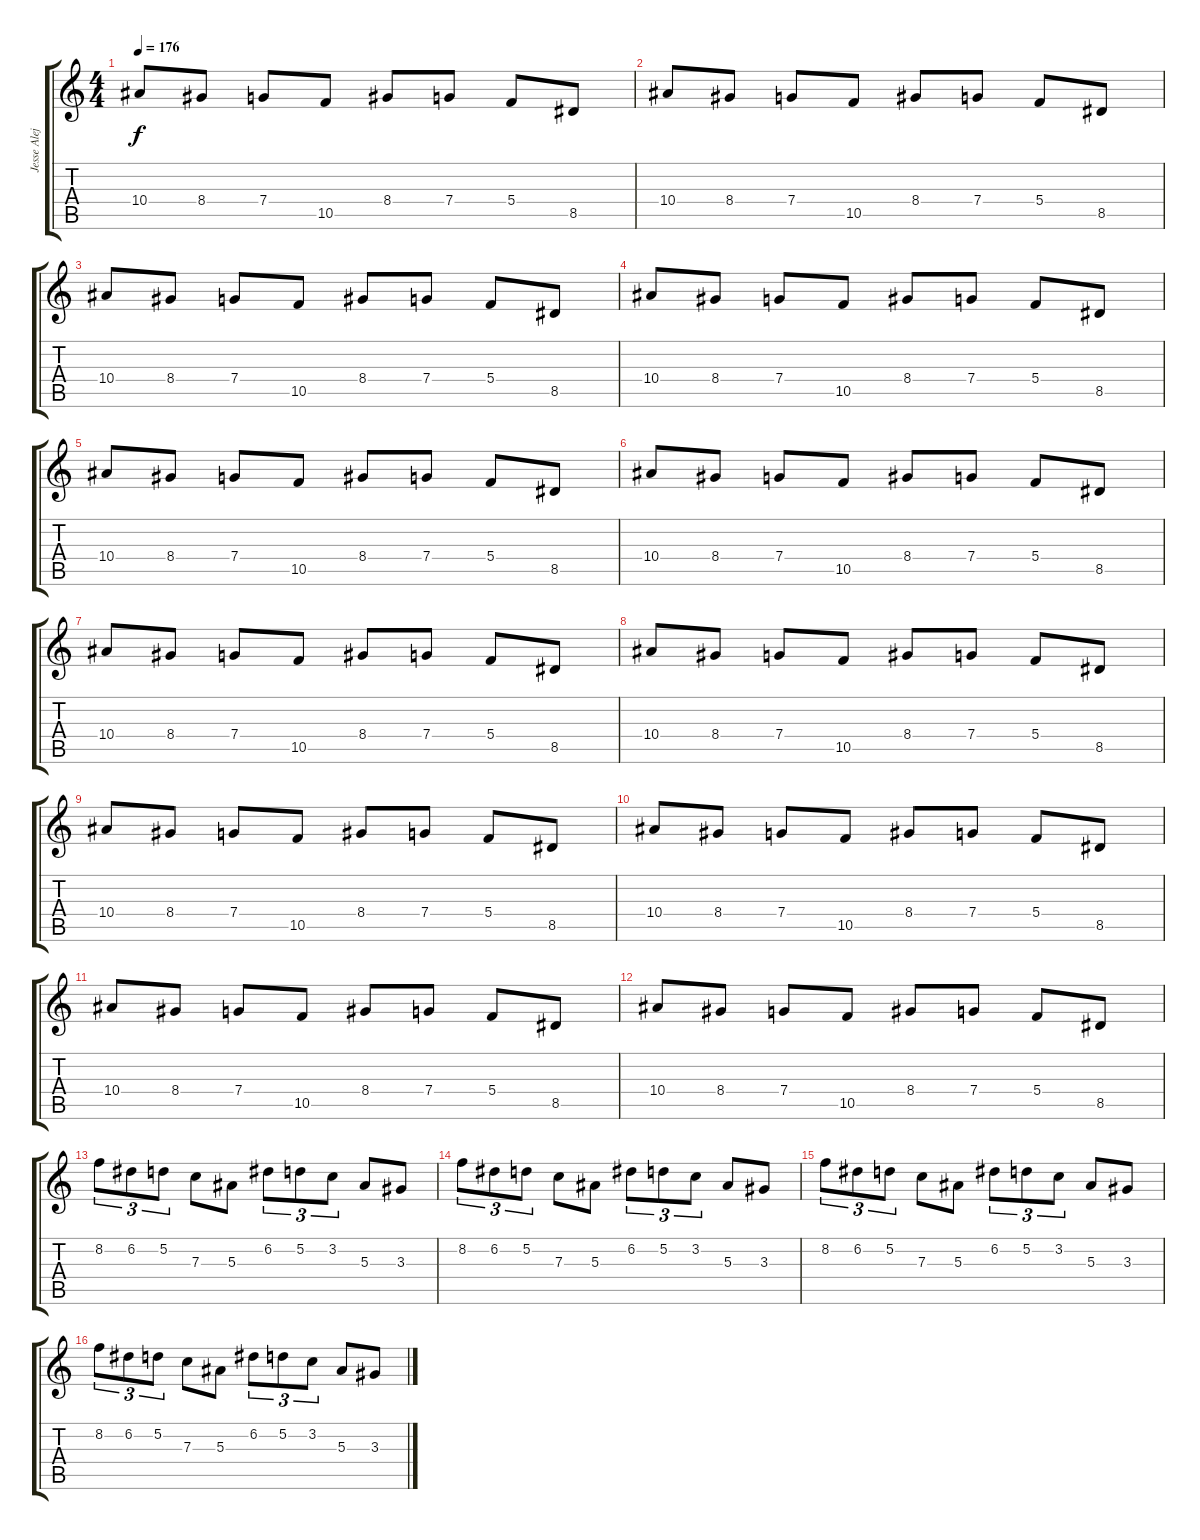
\track ("Jesse Alejandrez" "Jesse Alej") {instrument overdrivenguitar}
\staff {score tabs}
\tuning (D4 A3 F3 C3 G2 C2) {hide}
\ts (4 4)
\tempo 176
\clef g2
\ks c
10.4.8{dy f} 8.4.8 7.4.8 10.5.8 8.4.8 7.4.8 5.4.8 8.5.8 |
10.4.8 8.4.8 7.4.8 10.5.8 8.4.8 7.4.8 5.4.8 8.5.8 |
10.4.8 8.4.8 7.4.8 10.5.8 8.4.8 7.4.8 5.4.8 8.5.8 |
10.4.8 8.4.8 7.4.8 10.5.8 8.4.8 7.4.8 5.4.8 8.5.8 |
10.4.8 8.4.8 7.4.8 10.5.8 8.4.8 7.4.8 5.4.8 8.5.8 |
10.4.8 8.4.8 7.4.8 10.5.8 8.4.8 7.4.8 5.4.8 8.5.8 |
10.4.8 8.4.8 7.4.8 10.5.8 8.4.8 7.4.8 5.4.8 8.5.8 |
10.4.8 8.4.8 7.4.8 10.5.8 8.4.8 7.4.8 5.4.8 8.5.8 |
10.4.8 8.4.8 7.4.8 10.5.8 8.4.8 7.4.8 5.4.8 8.5.8 |
10.4.8 8.4.8 7.4.8 10.5.8 8.4.8 7.4.8 5.4.8 8.5.8 |
10.4.8 8.4.8 7.4.8 10.5.8 8.4.8 7.4.8 5.4.8 8.5.8 |
10.4.8 8.4.8 7.4.8 10.5.8 8.4.8 7.4.8 5.4.8 8.5.8 |
8.2.8{tu (3 2)} 6.2.8{tu (3 2)} 5.2.8{tu (3 2)} 7.3.8 5.3.8 6.2.8{tu (3 2)} 5.2.8{tu (3 2)} 3.2.8{tu (3 2)} 5.3.8 3.3.8 |
8.2.8{tu (3 2)} 6.2.8{tu (3 2)} 5.2.8{tu (3 2)} 7.3.8 5.3.8 6.2.8{tu (3 2)} 5.2.8{tu (3 2)} 3.2.8{tu (3 2)} 5.3.8 3.3.8 |
8.2.8{tu (3 2)} 6.2.8{tu (3 2)} 5.2.8{tu (3 2)} 7.3.8 5.3.8 6.2.8{tu (3 2)} 5.2.8{tu (3 2)} 3.2.8{tu (3 2)} 5.3.8 3.3.8 |
8.2.8{tu (3 2)} 6.2.8{tu (3 2)} 5.2.8{tu (3 2)} 7.3.8 5.3.8 6.2.8{tu (3 2)} 5.2.8{tu (3 2)} 3.2.8{tu (3 2)} 5.3.8 3.3.8
